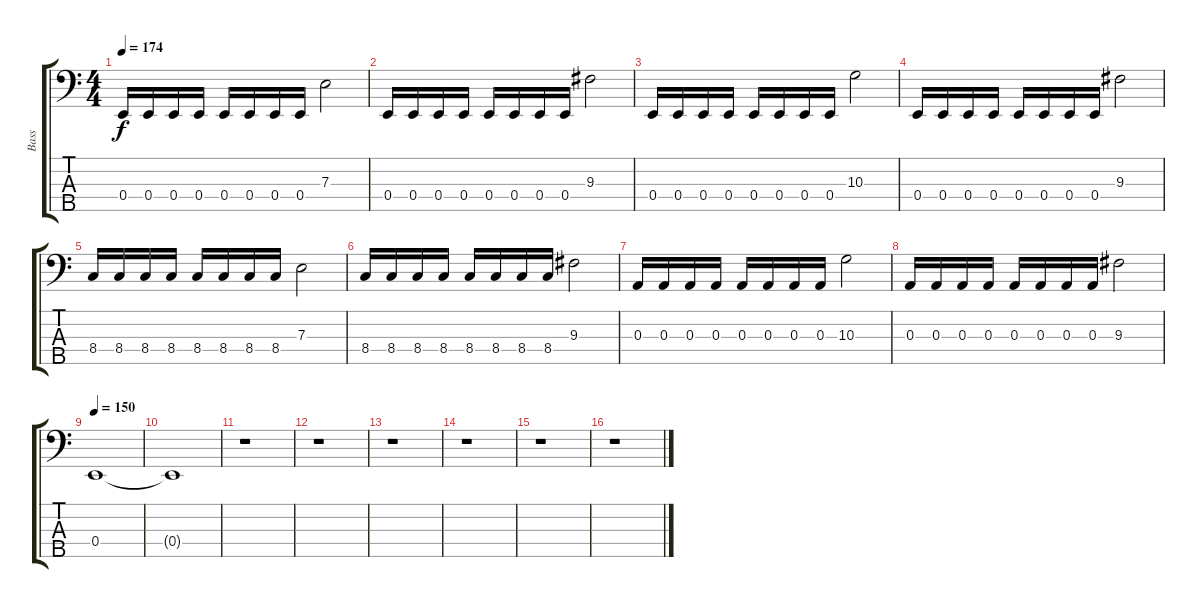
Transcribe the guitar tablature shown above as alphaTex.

\track ("Bass" "Bass") {instrument electricbassfinger}
\staff {score tabs}
\tuning (G2 D2 A1 E1 B0) {hide}
\ts (4 4)
\tempo 174
\clef f4
\ks c
0.4.16{dy f} 0.4.16 0.4.16 0.4.16 0.4.16 0.4.16 0.4.16 0.4.16 7.3.2 |
0.4.16 0.4.16 0.4.16 0.4.16 0.4.16 0.4.16 0.4.16 0.4.16 9.3.2 |
0.4.16 0.4.16 0.4.16 0.4.16 0.4.16 0.4.16 0.4.16 0.4.16 10.3.2 |
0.4.16 0.4.16 0.4.16 0.4.16 0.4.16 0.4.16 0.4.16 0.4.16 9.3.2 |
8.4.16 8.4.16 8.4.16 8.4.16 8.4.16 8.4.16 8.4.16 8.4.16 7.3.2 |
8.4.16 8.4.16 8.4.16 8.4.16 8.4.16 8.4.16 8.4.16 8.4.16 9.3.2 |
0.3.16 0.3.16 0.3.16 0.3.16 0.3.16 0.3.16 0.3.16 0.3.16 10.3.2 |
0.3.16 0.3.16 0.3.16 0.3.16 0.3.16 0.3.16 0.3.16 0.3.16 9.3.2 |
\tempo 150
0.4.1{volume 0} |
0.4{t}.1 |
r.1 |
r.1 |
r.1 |
r.1 |
r.1 |
r.1
